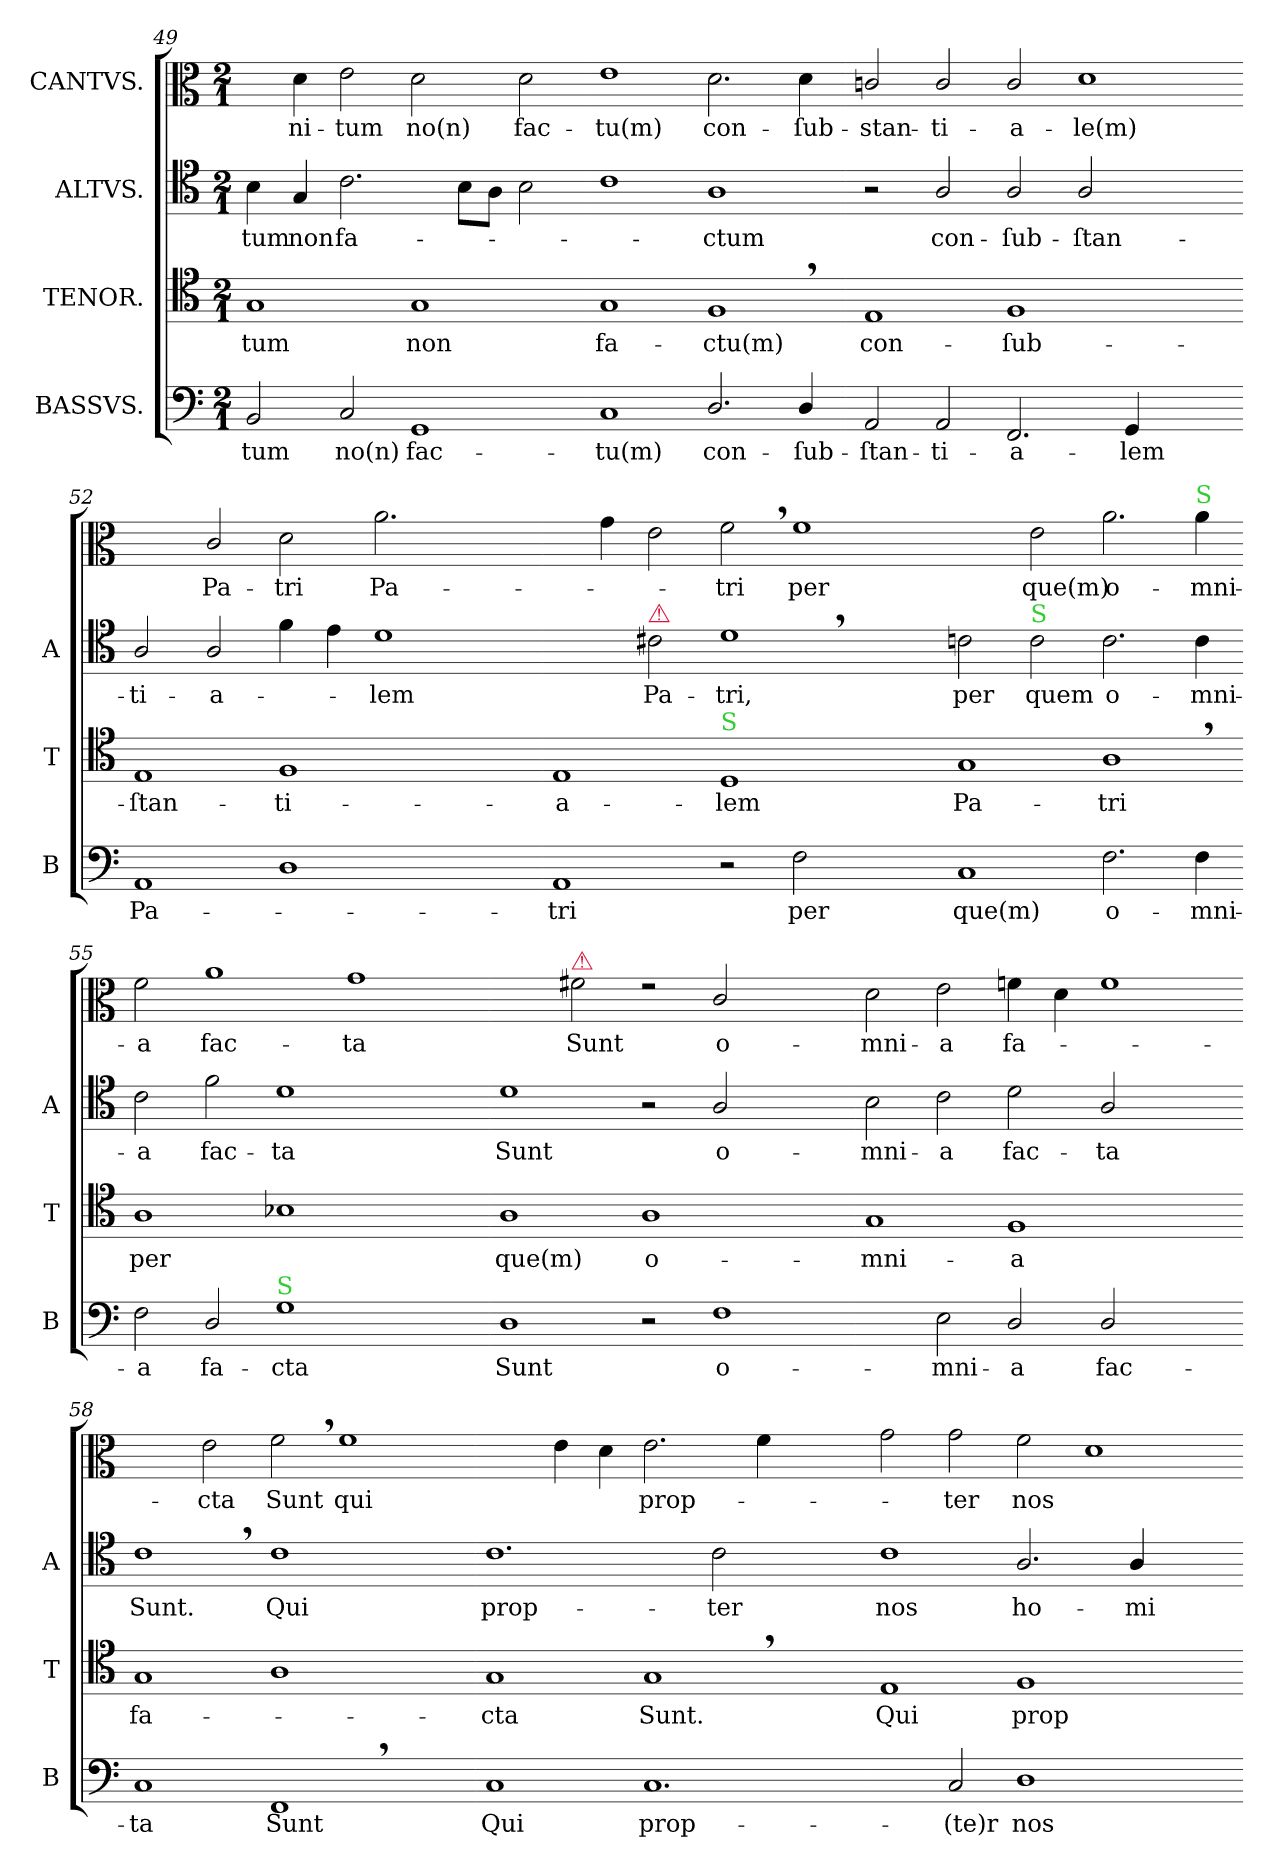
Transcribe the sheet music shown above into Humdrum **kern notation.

**kern	**text	**kern	**text	**kern	**text	**kern	**text
*part4	*part4	*part3	*part3	*part2	*part2	*part1	*part1
*staff4	*staff4	*staff3	*staff3	*staff2	*staff2	*staff1	*staff1
*I"BASSVS.	*	*I"TENOR.	*	*I"ALTVS.	*	*I"CANTVS.	*
*I'B	*	*I'T	*	*I'A	*	*	*
*clefF4	*	*clefC4	*	*clefC4	*	*clefC3	*
*k[]	*	*k[]	*	*k[]	*	*k[]	*
*M2/1	*	*M2/1	*	*M2/1	*	*M2/1	*
=49	=49	=49	=49	=49	=49	=49	=49
2BB/	-tum	1G	-tum	4B\	-tum	4ryy	.
.	.	.	.	4G/	non	4d\	-ni-
2C/	no(n)	.	.	2.c\	fa-	2e\	-tum
1GG	fac-	1G	non	.	.	2d\	no(n)
.	.	.	.	8B\L	.	.	.
.	.	.	.	8A\J	.	.	.
.	.	.	.	2B\	.	2d\	fac-
=50-	=50-	=50-	=50-	=50-	=50-	=50-	=50-
1C	-tu(m)	1G	fa-	1c	.	1e	-tu(m)
2.D/	con-	1F,<	-ctu(m)	1A	-ctum	2.d\	con-
4D/	-ſub-	.	.	.	.	4d\	-ſub-
=51-	=51-	=51-	=51-	=51-	=51-	=51-	=51-
2AA/	-ſtan-	1E	con-	2r	.	2cn/	-stan-
2AA/	-ti-	.	.	2A/	con-	2c/	-ti-
2.FF/	-a-	1F	-ſub-	2A/	-ſub-	2c/	-a-
.	.	.	.	2A/	-ſtan-	1d	-le(m)
4GG/	-lem	.	.	.	.	.	.
2ryy	.	2ryy	.	2ryy	.	.	.
=52-	=52-	=52-	=52-	=52-	=52-	=52-	=52-
1AA	Pa-	1E	-ſtan-	2A/	-ti-	2ryy	.
.	.	.	.	2A/	-a-	2c/	Pa-
1D	.	1F	-ti-	4f\	.	2d\	-tri
.	.	.	.	4e\	.	.	.
.	.	.	.	1d	-lem	2.a\	Pa-
2ryy	.	2ryy	.	.	.	.	.
.	.	.	.	.	.	4ryy	.
=53-	=53-	=53-	=53-	=53-	=53-	=53-	=53-
1AA	-tri	1E	-a-	2ryy	.	4ryy	.
.	.	.	.	.	.	4g\	.
!	!	!	!	!LO:TX:a:color=crimson:t=⚠	!	!	!
.	.	.	.	2c#X\	Pa-	2e\	.
!	!	!LO:TX:a:color=limegreen:t=S	!	!	!	!	!
2r	.	1D	-lem	1d,<	-tri,	2f,<\	-tri
2F\	per	.	.	.	.	1f	per
2ryy	.	2ryy	.	2ryy	.	.	.
=54-	=54-	=54-	=54-	=54-	=54-	=54-	=54-
1C	que(m)	1G	Pa-	2cn\	per	2ryy	.
!	!	!	!	!LO:TX:a:color=limegreen:t=S	!	!	!
.	.	.	.	2c\	quem	2e\	que(m)
2.F\	o-	1A,	-tri	2.c\	o-	2.a\	o-
!	!	!	!	!	!	!LO:TX:a:color=limegreen:t=S	!
4F\	-mni-	.	.	4c\	-mni-	4a\	-mni-
=55-	=55-	=55-	=55-	=55-	=55-	=55-	=55-
2F\	-a	1A	per	2c\	-a	2f\	-a
2D/	fa-	.	.	2f\	fac-	1a	fac-
!LO:TX:a:color=limegreen:t=S	!	!	!	!	!	!	!
1G	-cta	1B-X	.	1d	-ta	.	.
.	.	.	.	.	.	1g	-ta
2ryy	.	2ryy	.	2ryy	.	.	.
=56-	=56-	=56-	=56-	=56-	=56-	=56-	=56-
1D	Sunt	1A	que(m)	1d	Sunt	2ryy	.
!	!	!	!	!	!	!LO:TX:a:color=crimson:t=⚠	!
.	.	.	.	.	.	2f#X\	Sunt
2r	.	1A	o-	2r	.	2re	.
1F	o-	.	.	2A/	o-	2c/	o-
.	.	2ryy	.	2ryy	.	2ryy	.
=57-	=57-	=57-	=57-	=57-	=57-	=57-	=57-
2ryy	.	1G	-mni-	2B\	-mni-	2d\	-mni-
2E\	-mni-	.	.	2c\	-a	2e\	-a
2D/	-a	1F	-a	2d\	fac-	4fn\	fa-
.	.	.	.	.	.	4d\	.
2D/	fac-	.	.	2A/	-ta	1f	.
2ryy	.	2ryy	.	2ryy	.	.	.
=58-	=58-	=58-	=58-	=58-	=58-	=58-	=58-
1C	-ta	1G	fa-	1c,<	Sunt.	2ryy	.
.	.	.	.	.	.	2e\	-cta
1FF,<	Sunt	1A	.	1c	Qui	2f,<\	Sunt
.	.	.	.	.	.	1f	qui
2ryy	.	2ryy	.	2ryy	.	.	.
=59-	=59-	=59-	=59-	=59-	=59-	=59-	=59-
1C	Qui	1G	-cta	1.c	prop-	2ryy	.
.	.	.	.	.	.	4e\	.
.	.	.	.	.	.	4d\	.
1.C	prop-	1G,<	Sunt.	.	.	2.e\	prop-
.	.	.	.	2c\	-ter	.	.
.	.	.	.	.	.	4f\	.
.	.	2ryy	.	2ryy	.	2ryy	.
=60-	=60-	=60-	=60-	=60-	=60-	=60-	=60-
2ryy	.	1E	Qui	1c	nos	2g\	.
2C/	-(te)r	.	.	.	.	2g\	-ter
1D	nos	1F	prop-	2.A/	ho-	2f\	nos
.	.	.	.	.	.	1d	.
.	.	.	.	4A/	-mi-	.	.
2ryy	.	2ryy	.	2ryy	.	.	.
=-	=-	=-	=-	=-	=-	=-	=-
*-	*-	*-	*-	*-	*-	*-	*-
